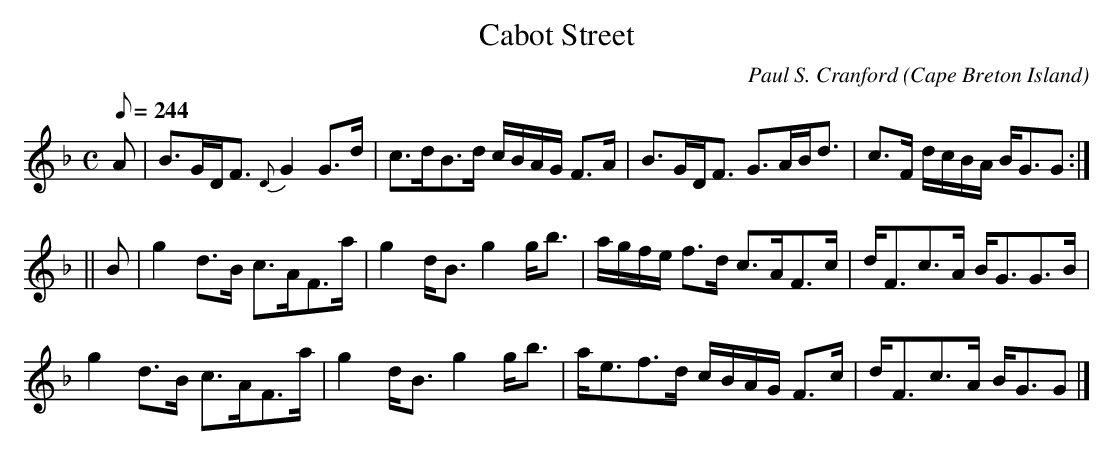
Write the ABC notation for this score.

X:1
T:Cabot Street
C:Paul S. Cranford
O:Cape Breton Island
L:1/8
Q:244
M:C
K:GDor
A|B>GD<F {D}G2 G>d|c>dB>d c/B/A/G/ F>A|B>GD<F G>AB<d|c>F d/c/B/A/ B<GG:|
||B|g2 d>B c>AF>a|g2 d<B g2 g<b|a/g/f/e/ f>d c>AF>c|d<Fc>A B<GG>B|
g2 d>B c>AF>a|g2 d<B g2 g<b|a<ef>d c/B/A/G/ F>c|d<Fc>A B<GG|]
